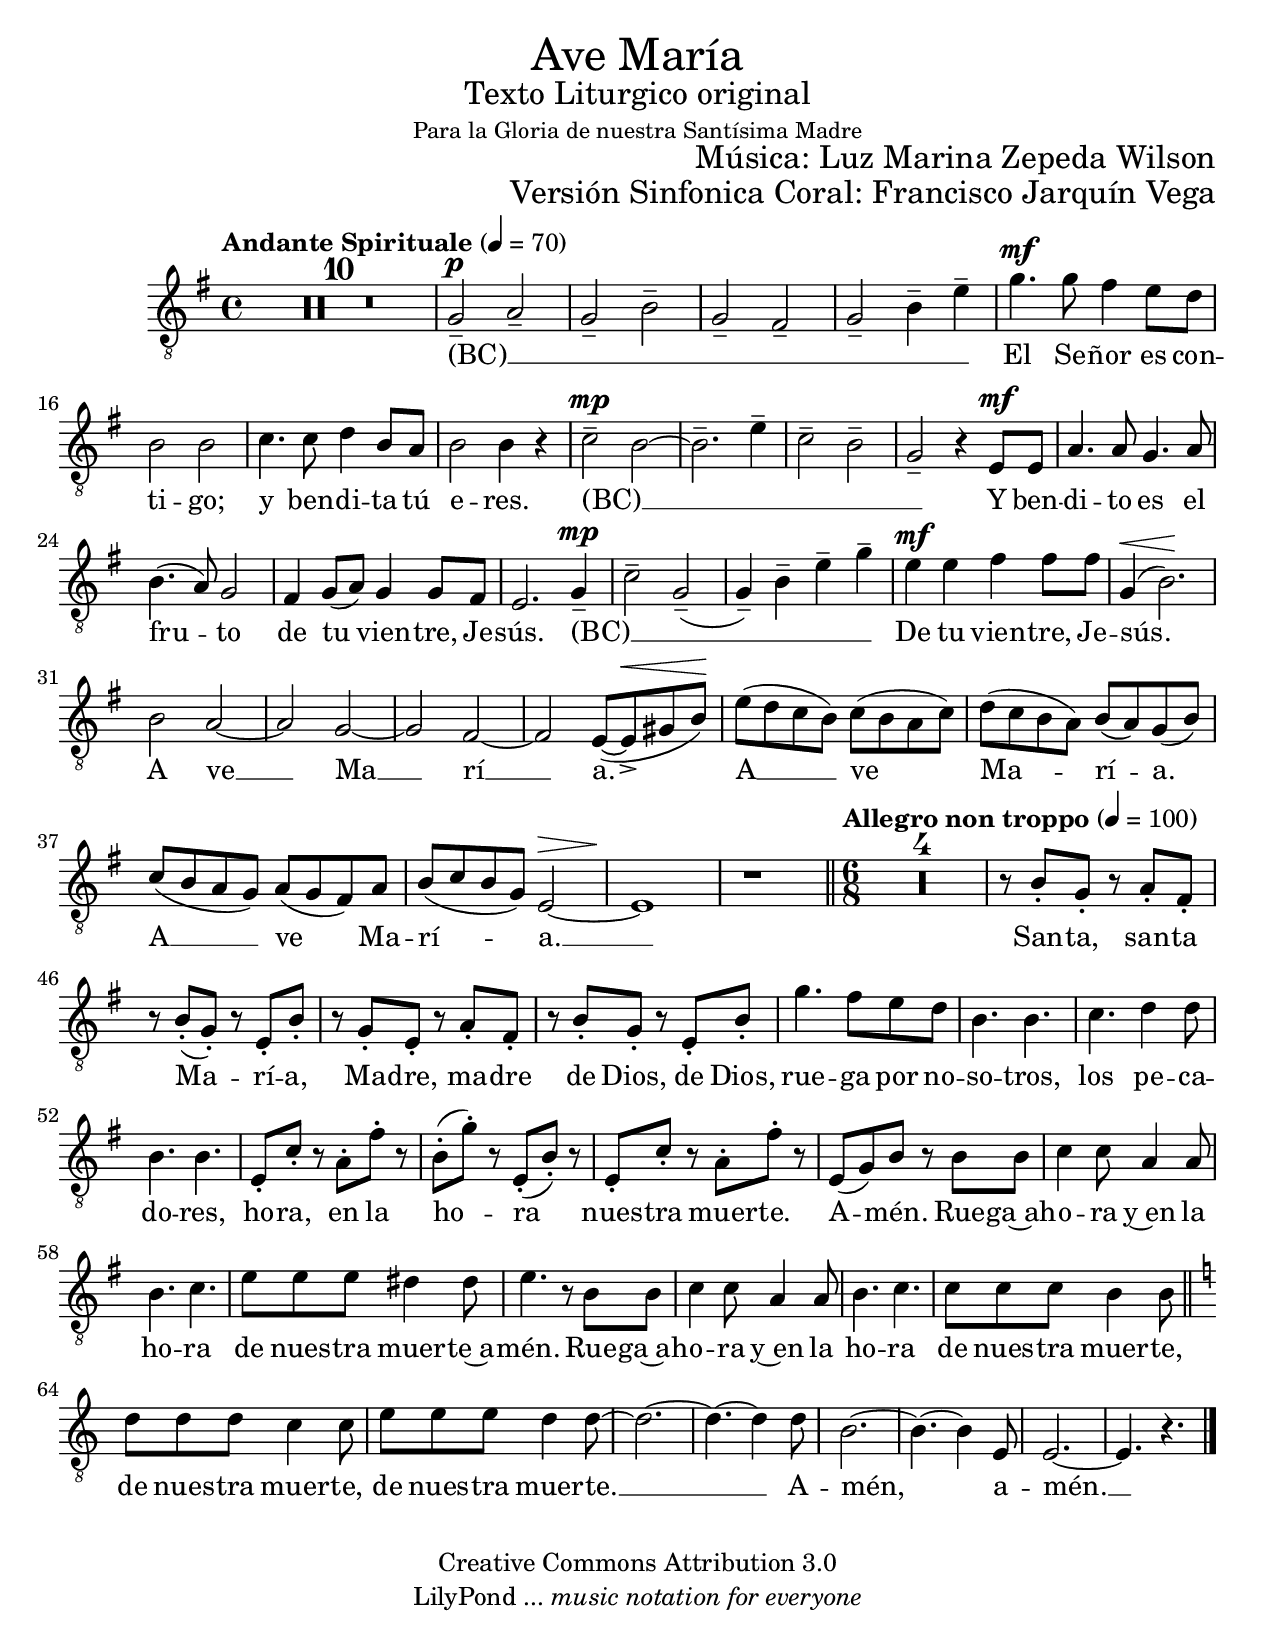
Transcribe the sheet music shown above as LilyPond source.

% ****************************************************************
%	Ave Maria - Soprano
%	by serach.sam@
% ****************************************************************
\language "espanol"
\version "2.19.49"

#(set-global-staff-size 22)

% --- Parametro globales
global = {
  \tempo "Andante Spirituale" 4=70
  \key mi \minor
  \time 4/4
  s1*40
  \bar "||"
  \tempo "Allegro non troppo" 4=100
  \time 6/8
  s2.*23
  \bar "||"
  \key la \minor
  s2.*8
  \bar "|."
}

\markup { \fill-line { \center-column { \fontsize #5 "Ave María" \fontsize #2 "Texto Liturgico original" \small "Para la Gloria de nuestra Santísima Madre" } } }
\markup { \fill-line { " " \fontsize #2 "Música: Luz Marina Zepeda Wilson"  } }
\markup { \fill-line { " " \fontsize #2 "Versión Sinfonica Coral: Francisco Jarquín Vega"  } }
\header {
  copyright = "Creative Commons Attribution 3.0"
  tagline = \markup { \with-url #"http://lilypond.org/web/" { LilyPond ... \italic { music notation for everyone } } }
  breakbefore = ##t 
}

% --- Musica
soprano = \relative do' {
  \compressFullBarRests
  \dynamicUp
  \clef	"G_8"
  R1*10				| %10
  sol2--\p la--			| %11
  sol2-- si--			| %12
  sol2-- fas--			| %13
  sol2-- si4-- mi--		| %14
  sol4.\mf sol8 fas4 mi8 re	| %15
  si2 si				| %16
  do4. do8 re4 si8 la		| %17
  si2 si4 r			| %18
  do2--\mp si~			| %19
  si2.-- mi4--			| %20
  do2-- si--			| %21
  sol2-- r4 mi8\mf mi		| %22
  la4. la8 sol4. la8		| %23	
  si4.( la8) sol2		| %24
  fas4 sol8( la) sol4 sol8 fas	| %25
  mi2. sol4--\mp			| %26
  do2-- sol--(			| %27
  sol4--) si4-- mi-- sol--	| %28
  mi4\mf mi fas fas8 fas		| %29
  sol,4\<( si2.\!)		| %30
  si2 la~			| %31
  la2 sol~			| %32
  sol2 fas~			| %33
  fas2 mi8~( mi->\< sols si\!)	| %34
  mi8( re do si) do( si la do)	| %35
  re8( do si la) si( la) sol( si)| %36
  do8( si la sol) la( sol fas) la| %37
  si8( do si sol) mi2\>~		| %38
  mi1\!				| %39
  r1				| %40
  R2.*4				| %44
  r8 si'8-. sol-. r la-. fas-.	| %45
  r8 si-.( sol-.) r mi-. si'-.	| %46
  r8 sol-. mi-. r la-. fas-.	| %47
  r8 si-. sol-. r mi-. si'-.	| %48
  sol'4. fas8 mi re		| %49
  si4. si			| %50
  do4. re4 re8			| %51
  si4. si			| %52
  mi,8-. do'-. r la-. fas'-. r	| %53
  si,8-.( sol'-.) r mi,-.( si'-.) r | %54
  mi,8-. do'-. r la-. fas'-. r	| %55
  mi,8( sol) si r si si		| %56
  do4 do8 la4 la8		| %57
  si4. do			| %58
  mi8 mi mi res4 res8		| %59
  mi4. r8 si si			| %60
  do4 do8 la4 la8		| %61
  si4. do			| %62
  do8 do do si4 si8		| %63
  re8 re re do4 do8		| %64
  mi8 mi mi re4 re8~		| %65
  re2.~				| %66
  re4.~ re4 re8			| %67
  si2.~				| %68
  si4.~ si4 mi,8			| %69
  mi2.~				| %70
  mi4. r				| %71
}

% --- Letra
letra = \lyricmode {
  (BC) __ _ _ _ _ _ _ _  _
  El Se -- ñor es con -- ti -- go;
  y ben -- di -- ta tú e -- res.
  (BC) __ _ _ _ _ _
  Y ben -- di -- to es el fru -- to 
  de tu vien -- tre, Je -- sús.
  (BC) __ _ _ _ _ _
  De tu vien -- tre, Je -- sús.
  A ve __ Ma __ rí __ a.
  A __ ve Ma -- rí -- a.
  A __ ve Ma -- rí -- a. __
  San -- ta, san -- ta Ma -- rí -- a, 
  Ma -- dre, ma -- dre de Dios, de Dios,
  rue -- ga por no -- so -- tros, los pe -- ca -- do -- res,
  ho -- ra, en la ho -- ra nues -- tra muer -- te. A -- mén.
  Rue -- ga~ah -- o -- ra y~en la ho -- ra
  de nues -- tra muer -- te~a -- mén. 
  Rue -- ga~ah -- o -- ra y~en la ho -- ra de nues -- tra muer -- te,
  de nues -- tra muer -- te, de nues -- tra muer -- te. __ 
  A -- mén, a -- mén. __
}

\score {
  <<
    \new Staff <<
        \new Voice = "voz" << \global \soprano >>
        \new Lyrics \lyricsto "voz" \letra
    >>
  >>
  \midi {}
  \layout {}
}

\paper {
  #(set-paper-size "letter")
}